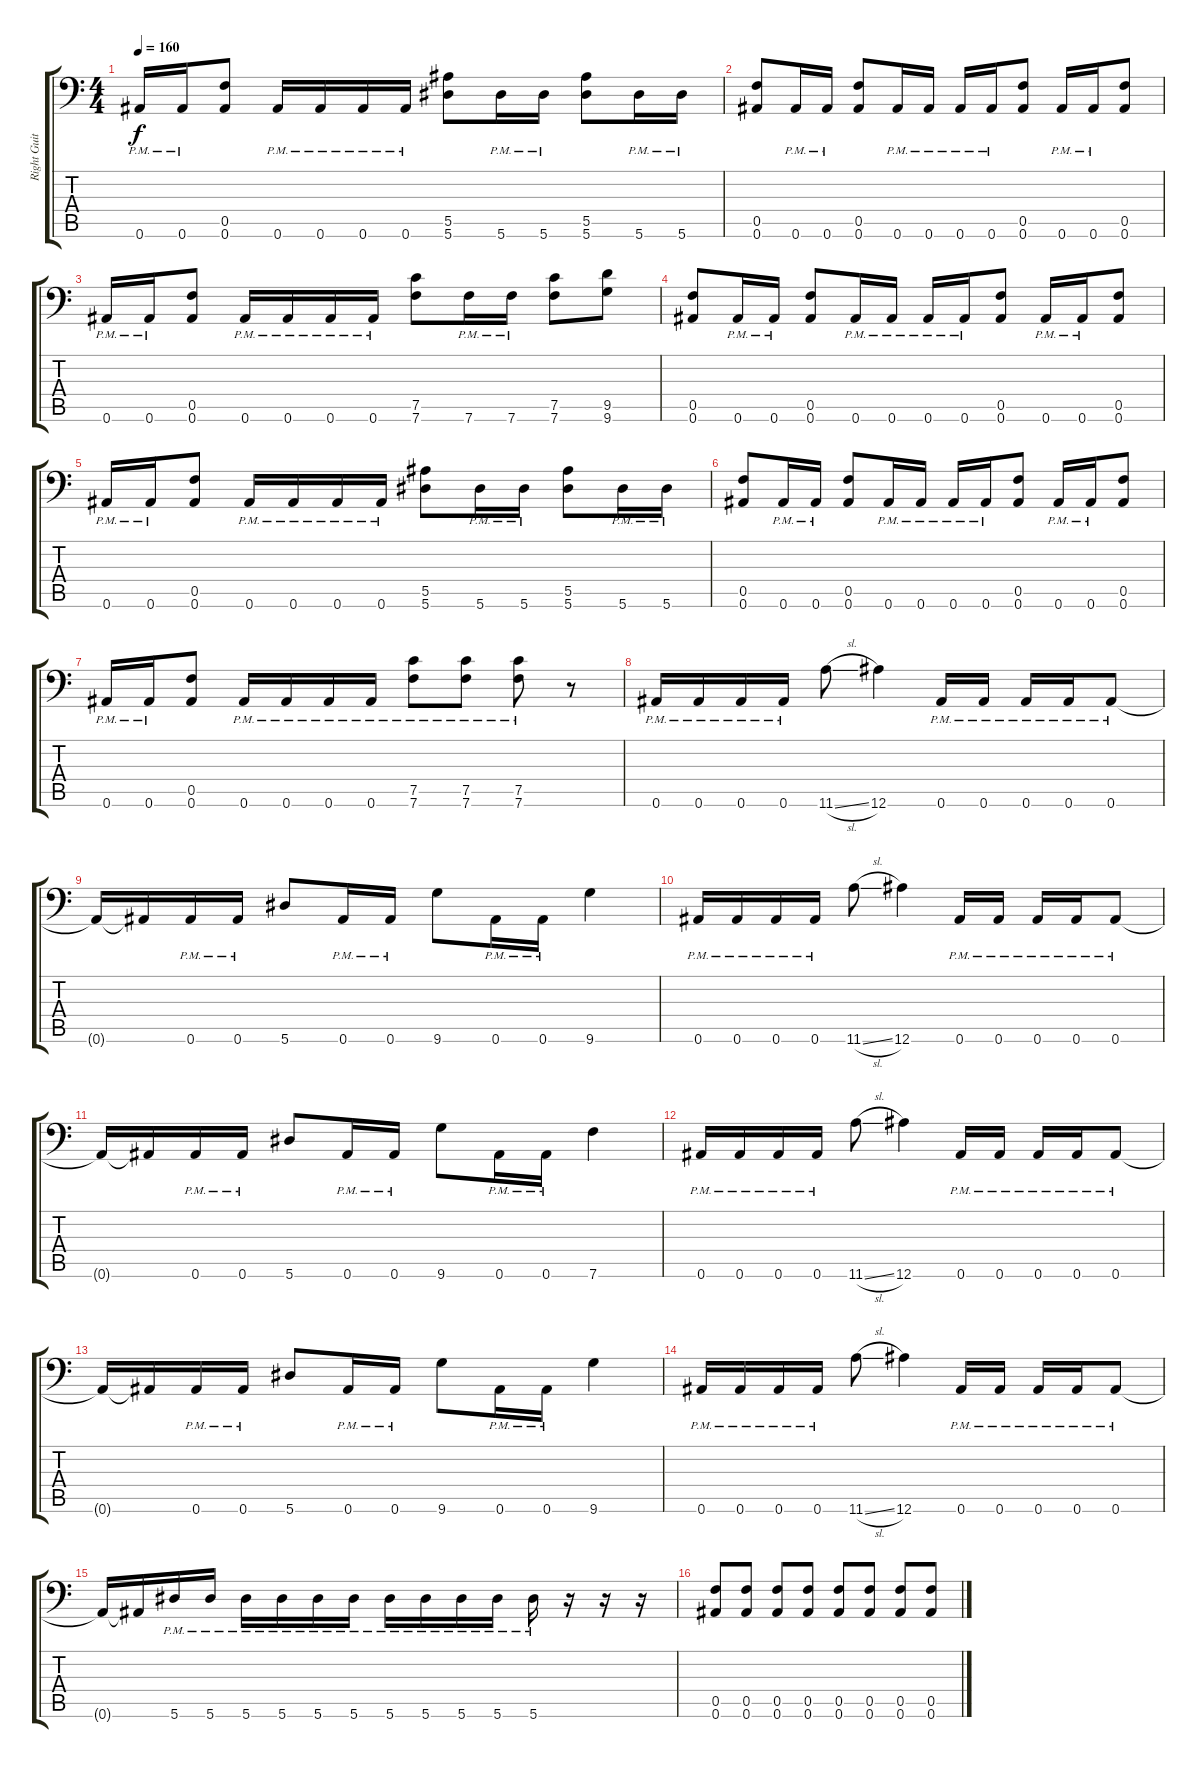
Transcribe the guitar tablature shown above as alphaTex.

\track ("Right Guitar" "Right Guit") {instrument overdrivenguitar}
\staff {score tabs}
\tuning (C4 G3 Eb3 Bb2 F2 Bb1) {hide}
\ts (4 4)
\tempo 160
\clef f4
\ks c
0.6{pm}.16{dy f} 0.6{pm}.16 (0.5 0.6).8 0.6{pm}.16 0.6{pm}.16 0.6{pm}.16 0.6{pm}.16 (5.5 5.6).8 5.6{pm}.16 5.6{pm}.16 (5.5 5.6).8 5.6{pm}.16 5.6{pm}.16 |
(0.5 0.6).8 0.6{pm}.16 0.6{pm}.16 (0.5 0.6).8 0.6{pm}.16 0.6{pm}.16 0.6{pm}.16 0.6{pm}.16 (0.5 0.6).8 0.6{pm}.16 0.6{pm}.16 (0.5 0.6).8 |
0.6{pm}.16 0.6{pm}.16 (0.5 0.6).8 0.6{pm}.16 0.6{pm}.16 0.6{pm}.16 0.6{pm}.16 (7.5 7.6).8 7.6{pm}.16 7.6{pm}.16 (7.5 7.6).8 (9.5 9.6).8 |
(0.5 0.6).8 0.6{pm}.16 0.6{pm}.16 (0.5 0.6).8 0.6{pm}.16 0.6{pm}.16 0.6{pm}.16 0.6{pm}.16 (0.5 0.6).8 0.6{pm}.16 0.6{pm}.16 (0.5 0.6).8 |
0.6{pm}.16 0.6{pm}.16 (0.5 0.6).8 0.6{pm}.16 0.6{pm}.16 0.6{pm}.16 0.6{pm}.16 (5.5 5.6).8 5.6{pm}.16 5.6{pm}.16 (5.5 5.6).8 5.6{pm}.16 5.6{pm}.16 |
(0.5 0.6).8 0.6{pm}.16 0.6{pm}.16 (0.5 0.6).8 0.6{pm}.16 0.6{pm}.16 0.6{pm}.16 0.6{pm}.16 (0.5 0.6).8 0.6{pm}.16 0.6{pm}.16 (0.5 0.6).8 |
0.6{pm}.16 0.6{pm}.16 (0.5 0.6).8 0.6{pm}.16 0.6{pm}.16 0.6{pm}.16 0.6{pm}.16 (7.5{pm} 7.6{pm}).8 (7.5{pm} 7.6{pm}).8 (7.5{pm} 7.6{pm}).8 r.8 |
0.6{pm}.16 0.6{pm}.16 0.6{pm}.16 0.6{pm}.16 11.6{sl}.8 12.6.4 0.6{pm}.16 0.6{pm}.16 0.6{pm}.16 0.6{pm}.16 0.6{pm}.8 |
0.6{t}.16 0.6{t}.16 0.6{pm}.16 0.6{pm}.16 5.6.8 0.6{pm}.16 0.6{pm}.16 9.6.8 0.6{pm}.16 0.6{pm}.16 9.6.4 |
0.6{pm}.16 0.6{pm}.16 0.6{pm}.16 0.6{pm}.16 11.6{sl}.8 12.6.4 0.6{pm}.16 0.6{pm}.16 0.6{pm}.16 0.6{pm}.16 0.6{pm}.8 |
0.6{t}.16 0.6{t}.16 0.6{pm}.16 0.6{pm}.16 5.6.8 0.6{pm}.16 0.6{pm}.16 9.6.8 0.6{pm}.16 0.6{pm}.16 7.6.4 |
0.6{pm}.16 0.6{pm}.16 0.6{pm}.16 0.6{pm}.16 11.6{sl}.8 12.6.4 0.6{pm}.16 0.6{pm}.16 0.6{pm}.16 0.6{pm}.16 0.6{pm}.8 |
0.6{t}.16 0.6{t}.16 0.6{pm}.16 0.6{pm}.16 5.6.8 0.6{pm}.16 0.6{pm}.16 9.6.8 0.6{pm}.16 0.6{pm}.16 9.6.4 |
0.6{pm}.16 0.6{pm}.16 0.6{pm}.16 0.6{pm}.16 11.6{sl}.8 12.6.4 0.6{pm}.16 0.6{pm}.16 0.6{pm}.16 0.6{pm}.16 0.6{pm}.8 |
0.6{t}.16 0.6{t}.16 5.6{pm}.16 5.6{pm}.16 5.6{pm}.16 5.6{pm}.16 5.6{pm}.16 5.6{pm}.16 5.6{pm}.16 5.6{pm}.16 5.6{pm}.16 5.6{pm}.16 5.6{pm}.16 r.16 r.16 r.16 |
(0.5 0.6).8 (0.5 0.6).8 (0.5 0.6).8 (0.5 0.6).8 (0.5 0.6).8 (0.5 0.6).8 (0.5 0.6).8 (0.5 0.6).8
